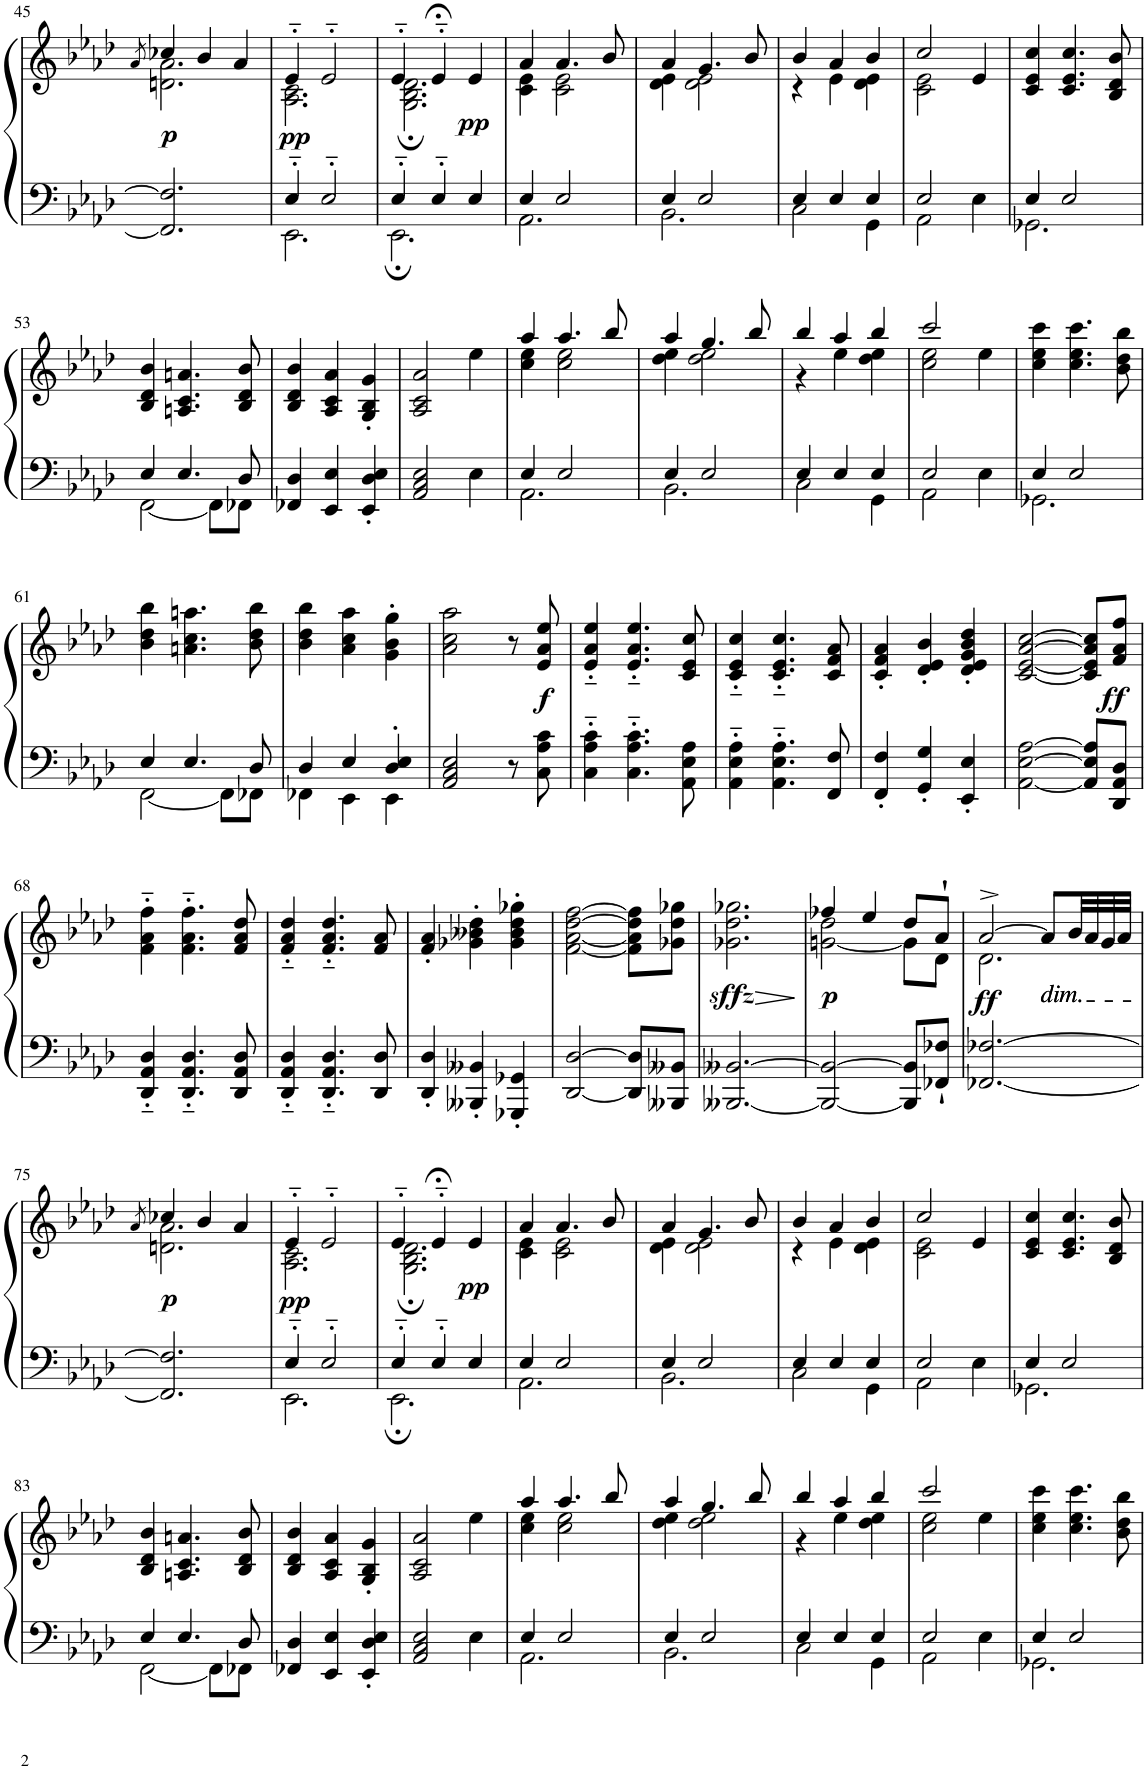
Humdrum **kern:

**kern	**kern	**dynam
*part1	*part1	*part1
*staff2	*staff1	*staff1/2
*I"Piano	*	*
*I'Pno.	*	*
!!LO:PB:g=z
*clefF4	*clefG2	*
*k[b-e-a-d-]	*k[b-e-a-d-]	*
*M3/4	*M3/4	*
=45	=45	=45
.	8qa-/	.
*	*^	*
!	!	!	!LO:DY:b
2.FF-/] 2.F-/]	4cc-X/	2.dn\ 2.a-\	p
.	4b-/	.	.
.	4a-/	.	.
=46	=46	=46	=46
*^	*	*	*
!	!	!	!	!LO:DY:b
4E-'~/	2.EE-\	4e-'~/	2.A-\ 2.c\	pp
2E-'~/	.	2e-'~/	.	.
=47	=47	=47	=47	=47
4E-'~/	2.EE-;\	4e-'~/	2.G\; 2.B-\; 2.d-\;	.
4E-'~/	.	4e-;<'~/	.	.
!	!	!	!	!LO:DY:b
4E-/	.	4e-/	.	pp
=48	=48	=48	=48	=48
4E-/	2.AA-\	4a-/	4c\ 4e-\	.
2E-/	.	4.a-/	2c\ 2e-\	.
.	.	8b-/	.	.
=49	=49	=49	=49	=49
4E-/	2.BB-\	4a-/	4d-\ 4e-\	.
2E-/	.	4.g/	2d-\ 2e-\	.
.	.	8b-/	.	.
=50	=50	=50	=50	=50
4E-/	2C\	4b-/	4r	.
4E-/	.	4a-/	4e-\	.
4E-/	4GG\	4b-/	4d-\ 4e-\	.
=51	=51	=51	=51	=51
2E-/	2AA-\	2cc/	2c\ 2e-\	.
4E-\	4ryy	4e-/	4ryy	.
*	*	*v	*v	*
=52	=52	=52	=52
4E-/	2.GG-X\	4c/ 4e-/ 4cc/	.
2E-/	.	4.c/ 4.e-/ 4.cc/	.
.	.	8B-/ 8d-/ 8b-/	.
!!LO:LB:g=z
=53	=53	=53	=53
4E-/	[2FF\	4B-/ 4d-/ 4b-/	.
4.E-/	.	4.An/ 4.c/ 4.an/	.
.	8FF\L]	.	.
8D-/	8FF-X\J	8B-/ 8d-/ 8b-/	.
*v	*v	*	*
=54	=54	=54
4FF-X/ 4D-/	4B-/ 4d-/ 4b-/	.
4EE-/ 4E-/	4A-/ 4c/ 4a-/	.
4EE-/' 4D-/' 4E-/'	4G/' 4B-/' 4g/'	.
=55	=55	=55
2AA-/ 2C/ 2E-/	2A-/ 2c/ 2a-/	.
4E-\	4ee-\	.
=56	=56	=56
*^	*^	*
4E-/	2.AA-\	4aa-/	4cc\ 4ee-\	.
2E-/	.	4.aa-/	2cc\ 2ee-\	.
.	.	8bb-/	.	.
=57	=57	=57	=57	=57
4E-/	2.BB-\	4aa-/	4dd-\ 4ee-\	.
2E-/	.	4.gg/	2dd-\ 2ee-\	.
.	.	8bb-/	.	.
=58	=58	=58	=58	=58
4E-/	2C\	4bb-/	4r	.
4E-/	.	4aa-/	4ee-\	.
4E-/	4GG\	4bb-/	4dd-\ 4ee-\	.
=59	=59	=59	=59	=59
2E-/	2AA-\	2ccc/	2cc\ 2ee-\	.
4E-\	4ryy	4ee-\	4ryy	.
*	*	*v	*v	*
=60	=60	=60	=60
4E-/	2.GG-X\	4cc\ 4ee-\ 4ccc\	.
2E-/	.	4.cc\ 4.ee-\ 4.ccc\	.
.	.	8b-\ 8dd-\ 8bb-\	.
!!LO:LB:g=z
=61	=61	=61	=61
4E-/	[2FF\	4b-\ 4dd-\ 4bb-\	.
4.E-/	.	4.an\ 4.cc\ 4.aan\	.
.	8FF\L]	.	.
8D-/	8FF-X\J	8b-\ 8dd-\ 8bb-\	.
=62	=62	=62	=62
4D-/	4FF-X\	4b-\ 4dd-\ 4bb-\	.
4E-/	4EE-\	4a-\ 4cc\ 4aa-\	.
4D-/' 4E-/'	4EE-\	4g\' 4b-\' 4gg\'	.
*v	*v	*	*
=63	=63	=63
2AA-/ 2C/ 2E-/	2a-\ 2cc\ 2aa-\	.
8r	8r	.
!	!	!LO:DY:b
8C\ 8A-\ 8c\	8e-/ 8a-/ 8ee-/	f
=64	=64	=64
4C\'~ 4A-\'~ 4c\'~	4e-/'~ 4a-/'~ 4ee-/'~	.
4.C\'~ 4.A-\'~ 4.c\'~	4.e-/'~ 4.a-/'~ 4.ee-/'~	.
8AA-\ 8E-\ 8A-\	8c/ 8e-/ 8cc/	.
=65	=65	=65
4AA-\'~ 4E-\'~ 4A-\'~	4c/'~ 4e-/'~ 4cc/'~	.
4.AA-\'~ 4.E-\'~ 4.A-\'~	4.c/'~ 4.e-/'~ 4.cc/'~	.
8FF/ 8F/	8c/ 8f/ 8a-/	.
=66	=66	=66
4FF/' 4F/'	4c/' 4f/' 4a-/'	.
4GG/' 4G/'	4d-/' 4e-/' 4b-/'	.
4EE-/' 4E-/'	4d-/' 4e-/' 4g/' 4b-/' 4dd-/'	.
=67	=67	=67
[2AA-\ [2E-\ [2A-\	[2c/ [2e-/ [2a-/ [2cc/	.
8AA-/] 8E-/] 8A-/]L	8c/] 8e-/] 8a-/] 8cc/]L	.
!	!	!LO:DY:b
8DD-/ 8AA-/ 8D-/J	8f/ 8a-/ 8ff/J	ff
!!LO:LB:g=z
=68	=68	=68
4DD-/'~ 4AA-/'~ 4D-/'~	4f\'~ 4a-\'~ 4ff\'~	.
4.DD-/'~ 4.AA-/'~ 4.D-/'~	4.f\'~ 4.a-\'~ 4.ff\'~	.
8DD-/ 8AA-/ 8D-/	8f/ 8a-/ 8dd-/	.
=69	=69	=69
4DD-/'~ 4AA-/'~ 4D-/'~	4f/'~ 4a-/'~ 4dd-/'~	.
4.DD-/'~ 4.AA-/'~ 4.D-/'~	4.f/'~ 4.a-/'~ 4.dd-/'~	.
8DD-/ 8D-/	8f/ 8a-/	.
=70	=70	=70
4DD-/' 4D-/'	4f/' 4a-/'	.
4BBB--X/' 4BB--X/'	4g-X\' 4b--X\' 4dd-\'	.
4GGG-X/' 4GG-X/'	4g-\' 4b--\' 4dd-\' 4gg-X\'	.
=71	=71	=71
[2DD-/ [2D-/	[2f\ [2a-\ [2dd-\ [2ff\	.
8DD-/] 8D-/]L	8f\] 8a-\] 8dd-\] 8ff\]L	.
8BBB--X/ 8BB--X/J	8g-X\ 8dd-\ 8gg-X\J	.
=72	=72	=72
!	!	!LO:HP:b
!	!	!LO:DY:n=1:b
[2.BBB--X/ [2.BB--X/	2.g-X\ 2.dd-\ 2.gg-X\	> sffz
.	.	]
=73	=73	=73
*	*^	*
!	!	!	!LO:DY:b
2BBB--/_ 2BB--/_	4ff-X/	[2gn\ 2dd-\	p
.	4ee-/	.	.
8BBB--/] 8BB--/]L	8dd-/L	8g\L]	.
8FF-X/` 8F-X/`J	8a-`/J	8d-\J	.
=74	=74	=74	=74
!	!	!	!LO:DY:b
[2.FF-X/ [2.F-X/	[2a-^/	2.d-\	ff
!	!LO:TX:b:i:t=dim.	!	!
!	!LO:TX:b:i:t=dim.	!	!
.	8a-/L]	.	.
.	32b-/LL	.	.
.	32a-/	.	.
.	32g/	.	.
.	32a-/JJJ	.	.
!!LO:LB:g=z	!!
=75	=75	=75	=75
.	8qa-/	.	.
!	!	!	!LO:DY:b
2.FF-/] 2.F-/]	4cc-X/	2.dn\ 2.a-\	p
.	4b-/	.	.
.	4a-/	.	.
=76	=76	=76	=76
*^	*	*	*
!	!	!	!	!LO:DY:b
4E-'~/	2.EE-\	4e-'~/	2.A-\ 2.c\	pp
2E-'~/	.	2e-'~/	.	.
=77	=77	=77	=77	=77
4E-'~/	2.EE-;\	4e-'~/	2.G\; 2.B-\; 2.d-\;	.
4E-'~/	.	4e-;<'~/	.	.
!	!	!	!	!LO:DY:b
4E-/	.	4e-/	.	pp
=78	=78	=78	=78	=78
4E-/	2.AA-\	4a-/	4c\ 4e-\	.
2E-/	.	4.a-/	2c\ 2e-\	.
.	.	8b-/	.	.
=79	=79	=79	=79	=79
4E-/	2.BB-\	4a-/	4d-\ 4e-\	.
2E-/	.	4.g/	2d-\ 2e-\	.
.	.	8b-/	.	.
=80	=80	=80	=80	=80
4E-/	2C\	4b-/	4r	.
4E-/	.	4a-/	4e-\	.
4E-/	4GG\	4b-/	4d-\ 4e-\	.
=81	=81	=81	=81	=81
2E-/	2AA-\	2cc/	2c\ 2e-\	.
4E-\	4ryy	4e-/	4ryy	.
*	*	*v	*v	*
=82	=82	=82	=82
4E-/	2.GG-X\	4c/ 4e-/ 4cc/	.
2E-/	.	4.c/ 4.e-/ 4.cc/	.
.	.	8B-/ 8d-/ 8b-/	.
!!LO:LB:g=z
=83	=83	=83	=83
4E-/	[2FF\	4B-/ 4d-/ 4b-/	.
4.E-/	.	4.An/ 4.c/ 4.an/	.
.	8FF\L]	.	.
8D-/	8FF-X\J	8B-/ 8d-/ 8b-/	.
*v	*v	*	*
=84	=84	=84
4FF-X/ 4D-/	4B-/ 4d-/ 4b-/	.
4EE-/ 4E-/	4A-/ 4c/ 4a-/	.
4EE-/' 4D-/' 4E-/'	4G/' 4B-/' 4g/'	.
=85	=85	=85
2AA-/ 2C/ 2E-/	2A-/ 2c/ 2a-/	.
4E-\	4ee-\	.
=86	=86	=86
*^	*^	*
4E-/	2.AA-\	4aa-/	4cc\ 4ee-\	.
2E-/	.	4.aa-/	2cc\ 2ee-\	.
.	.	8bb-/	.	.
=87	=87	=87	=87	=87
4E-/	2.BB-\	4aa-/	4dd-\ 4ee-\	.
2E-/	.	4.gg/	2dd-\ 2ee-\	.
.	.	8bb-/	.	.
=88	=88	=88	=88	=88
4E-/	2C\	4bb-/	4r	.
4E-/	.	4aa-/	4ee-\	.
4E-/	4GG\	4bb-/	4dd-\ 4ee-\	.
=89	=89	=89	=89	=89
2E-/	2AA-\	2ccc/	2cc\ 2ee-\	.
4E-\	4ryy	4ee-\	4ryy	.
*	*	*v	*v	*
=90	=90	=90	=90
4E-/	2.GG-X\	4cc\ 4ee-\ 4ccc\	.
2E-/	.	4.cc\ 4.ee-\ 4.ccc\	.
.	.	8b-\ 8dd-\ 8bb-\	.
*v	*v	*	*
=	=	=
*-	*-	*-
